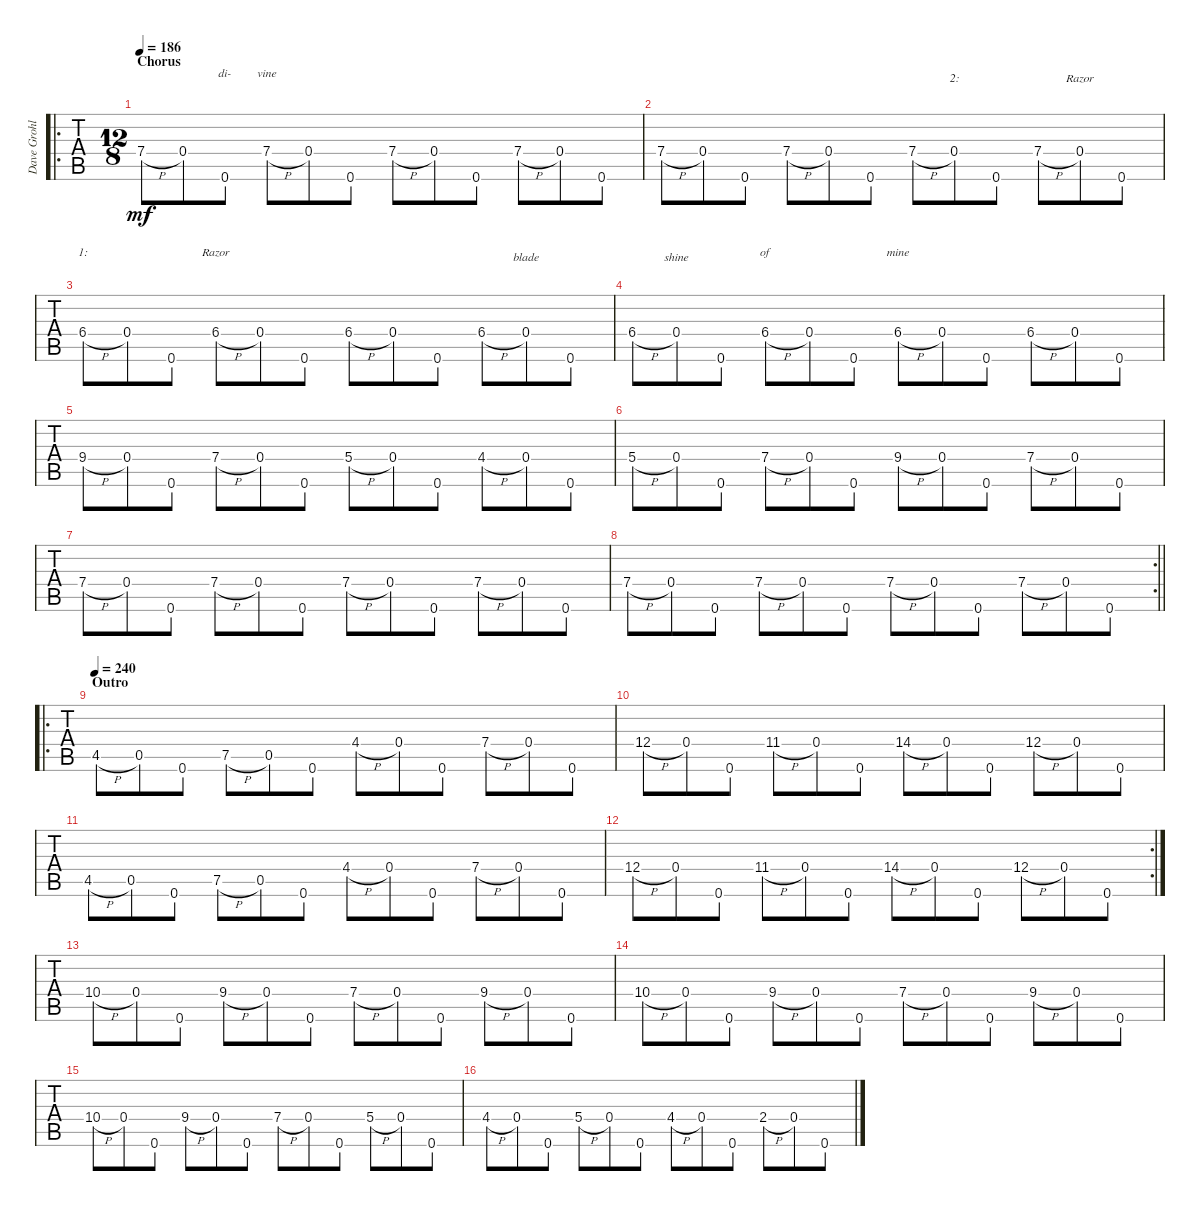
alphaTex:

\track ("Dave Grohl" "Dave Grohl") {instrument acousticguitarsteel}
\staff {tabs}
\tuning (E4 B3 G3 D3 A2 D2) {hide}
\ro
\ts (12 8)
\section ("" "Chorus")
\tempo 186
\clef g2
\ks d
7.4{h}.8{lyrics (0 "") lyrics (1 "") lyrics (2 "") lyrics (3 "") lyrics (4 "") dy mf} 0.4.8{lyrics (0 "") lyrics (1 "") lyrics (2 "") lyrics (3 "") lyrics (4 "")} 0.6.8{lyrics (0 "di-") lyrics (1 "") lyrics (2 "") lyrics (3 "") lyrics (4 "")} 7.4{h}.8{lyrics (0 "vine") lyrics (1 "") lyrics (2 "") lyrics (3 "") lyrics (4 "")} 0.4.8{lyrics (0 "") lyrics (1 "") lyrics (2 "") lyrics (3 "") lyrics (4 "")} 0.6.8{lyrics (0 "") lyrics (1 "") lyrics (2 "") lyrics (3 "") lyrics (4 "")} 7.4{h}.8{lyrics (0 "") lyrics (1 "") lyrics (2 "") lyrics (3 "") lyrics (4 "")} 0.4.8{lyrics (0 "") lyrics (1 "") lyrics (2 "") lyrics (3 "") lyrics (4 "")} 0.6.8{lyrics (0 "") lyrics (1 "") lyrics (2 "") lyrics (3 "") lyrics (4 "")} 7.4{h}.8{lyrics (0 "") lyrics (1 "") lyrics (2 "") lyrics (3 "") lyrics (4 "")} 0.4.8{lyrics (0 "") lyrics (1 "") lyrics (2 "") lyrics (3 "") lyrics (4 "")} 0.6.8{lyrics (0 "") lyrics (1 "") lyrics (2 "") lyrics (3 "") lyrics (4 "")} |
7.4{h}.8{lyrics (0 "") lyrics (1 "") lyrics (2 "") lyrics (3 "") lyrics (4 "")} 0.4.8{lyrics (0 "") lyrics (1 "") lyrics (2 "") lyrics (3 "") lyrics (4 "")} 0.6.8{lyrics (0 "") lyrics (1 "") lyrics (2 "") lyrics (3 "") lyrics (4 "")} 7.4{h}.8{lyrics (0 "") lyrics (1 "") lyrics (2 "") lyrics (3 "") lyrics (4 "")} 0.4.8{lyrics (0 "") lyrics (1 "") lyrics (2 "") lyrics (3 "") lyrics (4 "")} 0.6.8{lyrics (0 "") lyrics (1 "") lyrics (2 "") lyrics (3 "") lyrics (4 "")} 7.4{h}.8{lyrics (0 "") lyrics (1 "") lyrics (2 "") lyrics (3 "") lyrics (4 "")} 0.4.8{lyrics (0 "") lyrics (1 "2:") lyrics (2 "") lyrics (3 "") lyrics (4 "")} 0.6.8{lyrics (0 "") lyrics (1 "") lyrics (2 "") lyrics (3 "") lyrics (4 "")} 7.4{h}.8{lyrics (0 "") lyrics (1 "") lyrics (2 "") lyrics (3 "") lyrics (4 "")} 0.4.8{lyrics (0 "") lyrics (1 "Razor") lyrics (2 "") lyrics (3 "") lyrics (4 "")} 0.6.8{lyrics (0 "") lyrics (1 "") lyrics (2 "") lyrics (3 "") lyrics (4 "")} |
6.4{h}.8{lyrics (0 "1:") lyrics (1 "") lyrics (2 "") lyrics (3 "") lyrics (4 "")} 0.4.8{lyrics (0 "") lyrics (1 "") lyrics (2 "") lyrics (3 "") lyrics (4 "")} 0.6.8{lyrics (0 "") lyrics (1 "") lyrics (2 "") lyrics (3 "") lyrics (4 "")} 6.4{h}.8{lyrics (0 "Razor") lyrics (1 "") lyrics (2 "") lyrics (3 "") lyrics (4 "")} 0.4.8{lyrics (0 "") lyrics (1 "") lyrics (2 "") lyrics (3 "") lyrics (4 "")} 0.6.8{lyrics (0 "") lyrics (1 "") lyrics (2 "") lyrics (3 "") lyrics (4 "")} 6.4{h}.8{lyrics (0 "") lyrics (1 "") lyrics (2 "") lyrics (3 "") lyrics (4 "")} 0.4.8{lyrics (0 "") lyrics (1 "") lyrics (2 "") lyrics (3 "") lyrics (4 "")} 0.6.8{lyrics (0 "") lyrics (1 "") lyrics (2 "") lyrics (3 "") lyrics (4 "")} 6.4{h}.8{lyrics (0 "") lyrics (1 "") lyrics (2 "") lyrics (3 "") lyrics (4 "")} 0.4.8{lyrics (0 "") lyrics (1 "blade") lyrics (2 "") lyrics (3 "") lyrics (4 "")} 0.6.8{lyrics (0 "") lyrics (1 "") lyrics (2 "") lyrics (3 "") lyrics (4 "")} |
6.4{h}.8{lyrics (0 "") lyrics (1 "") lyrics (2 "") lyrics (3 "") lyrics (4 "")} 0.4.8{lyrics (0 "") lyrics (1 "shine") lyrics (2 "") lyrics (3 "") lyrics (4 "")} 0.6.8{lyrics (0 "") lyrics (1 "") lyrics (2 "") lyrics (3 "") lyrics (4 "")} 6.4{h}.8{lyrics (0 "of") lyrics (1 "") lyrics (2 "") lyrics (3 "") lyrics (4 "")} 0.4.8{lyrics (0 "") lyrics (1 "") lyrics (2 "") lyrics (3 "") lyrics (4 "")} 0.6.8{lyrics (0 "") lyrics (1 "") lyrics (2 "") lyrics (3 "") lyrics (4 "")} 6.4{h}.8{lyrics (0 "mine") lyrics (1 "") lyrics (2 "") lyrics (3 "") lyrics (4 "")} 0.4.8 0.6.8 6.4{h}.8 0.4.8 0.6.8 |
9.4{h}.8 0.4.8 0.6.8 7.4{h}.8 0.4.8 0.6.8 5.4{h}.8 0.4.8 0.6.8 4.4{h}.8 0.4.8 0.6.8 |
5.4{h}.8 0.4.8 0.6.8 7.4{h}.8 0.4.8 0.6.8 9.4{h}.8 0.4.8 0.6.8 7.4{h}.8 0.4.8 0.6.8 |
7.4{h}.8 0.4.8 0.6.8 7.4{h}.8 0.4.8 0.6.8 7.4{h}.8 0.4.8 0.6.8 7.4{h}.8 0.4.8 0.6.8 |
\rc 2
\barLineRight lightlight
7.4{h}.8 0.4.8 0.6.8 7.4{h}.8 0.4.8 0.6.8 7.4{h}.8 0.4.8 0.6.8 7.4{h}.8 0.4.8 0.6.8 |
\ro
\section ("" "Outro")
\tempo 240
4.5{h}.8 0.5.8 0.6.8 7.5{h}.8 0.5.8 0.6.8 4.4{h}.8 0.4.8 0.6.8 7.4{h}.8 0.4.8 0.6.8 |
12.4{h}.8 0.4.8 0.6.8 11.4{h}.8 0.4.8 0.6.8 14.4{h}.8 0.4.8 0.6.8 12.4{h}.8 0.4.8 0.6.8 |
4.5{h}.8 0.5.8 0.6.8 7.5{h}.8 0.5.8 0.6.8 4.4{h}.8 0.4.8 0.6.8 7.4{h}.8 0.4.8 0.6.8 |
\rc 2
12.4{h}.8 0.4.8 0.6.8 11.4{h}.8 0.4.8 0.6.8 14.4{h}.8 0.4.8 0.6.8 12.4{h}.8 0.4.8 0.6.8 |
10.4{h}.8 0.4.8 0.6.8 9.4{h}.8 0.4.8 0.6.8 7.4{h}.8 0.4.8 0.6.8 9.4{h}.8 0.4.8 0.6.8 |
10.4{h}.8 0.4.8 0.6.8 9.4{h}.8 0.4.8 0.6.8 7.4{h}.8 0.4.8 0.6.8 9.4{h}.8 0.4.8 0.6.8 |
10.4{h}.8 0.4.8 0.6.8 9.4{h}.8 0.4.8 0.6.8 7.4{h}.8 0.4.8 0.6.8 5.4{h}.8 0.4.8 0.6.8 |
4.4{h}.8 0.4.8 0.6.8 5.4{h}.8 0.4.8 0.6.8 4.4{h}.8 0.4.8 0.6.8 2.4{h}.8 0.4.8 0.6.8
